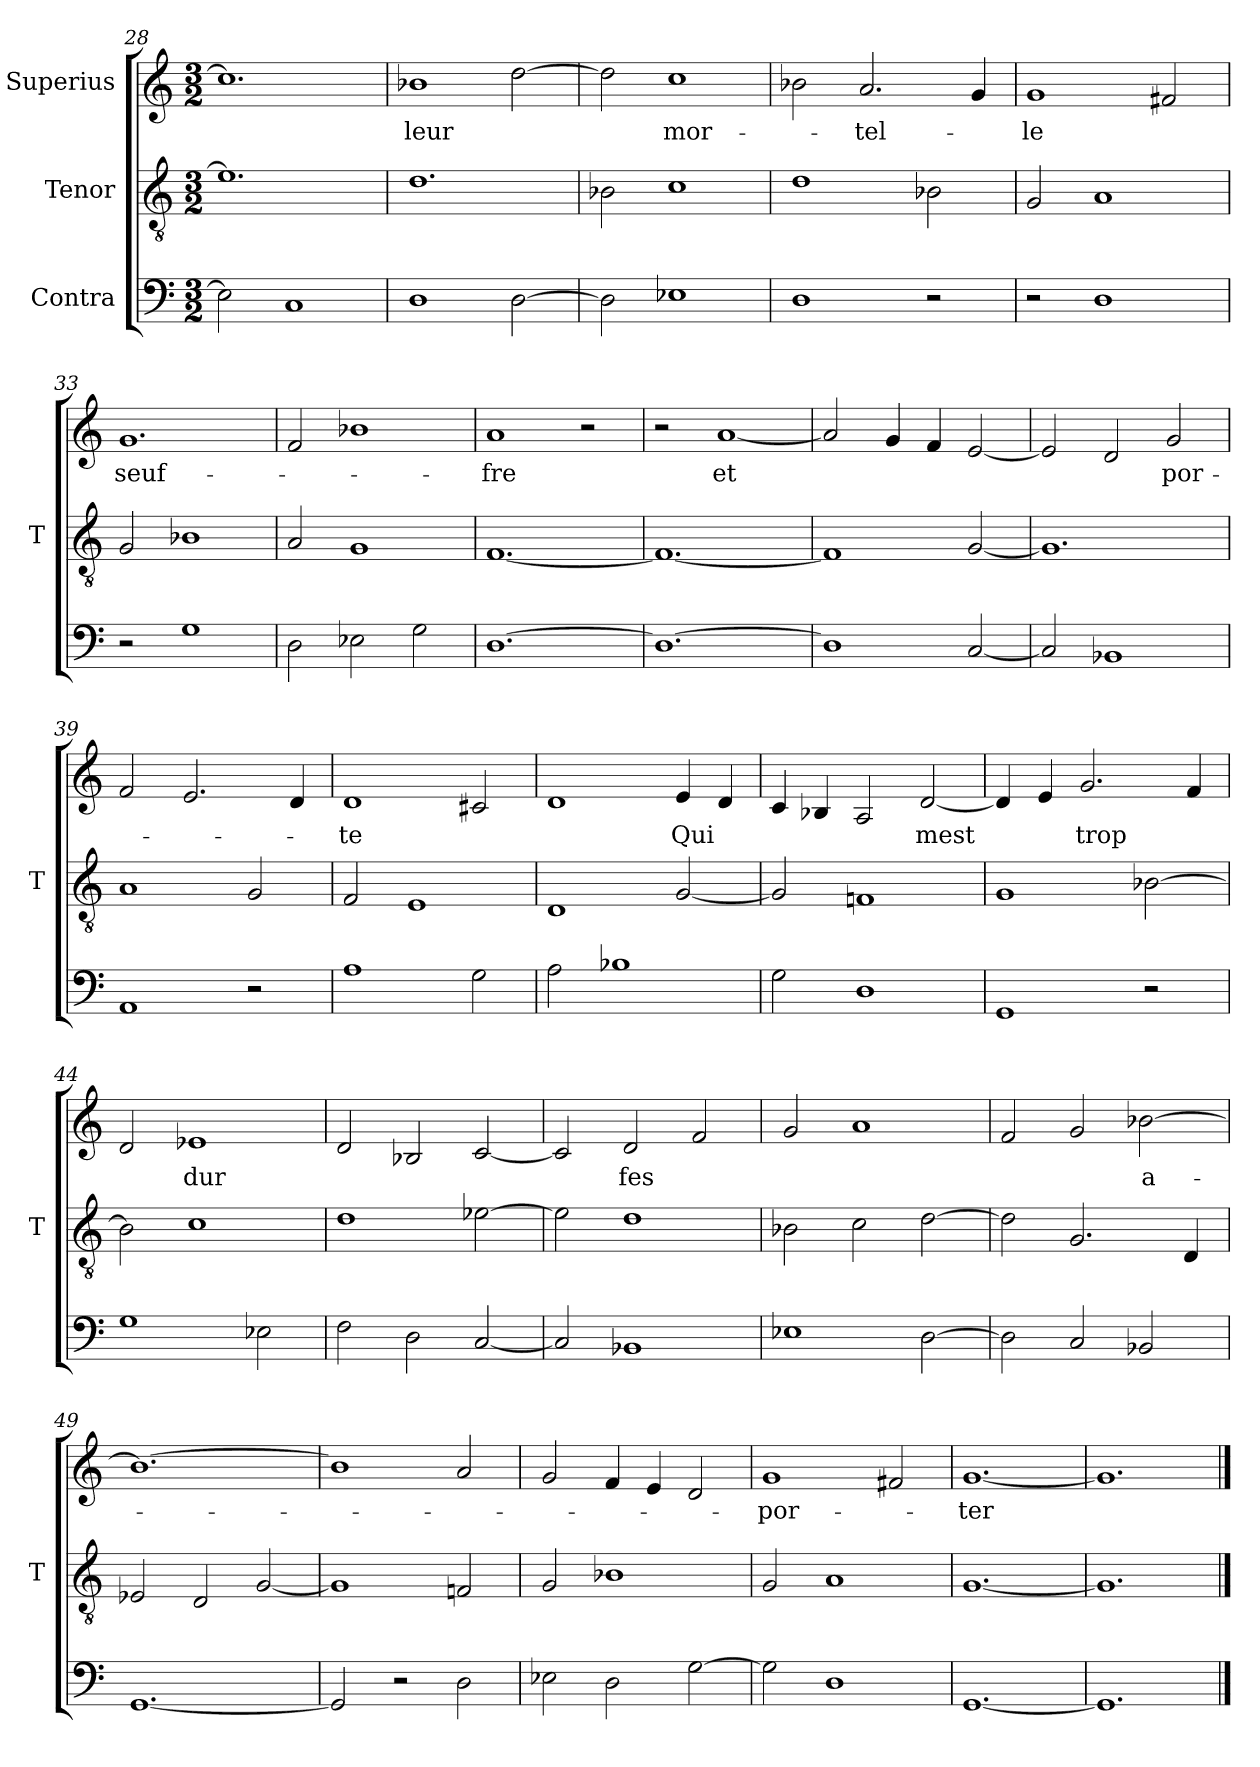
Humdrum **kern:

**kern	**kern	**kern	**text
*part3	*part2	*part1	*part1
*staff3	*staff2	*staff1	*staff1
*I"Contra	*I"Tenor	*I"Superius	*
*	*I'T	*	*
*clefF4	*clefGv2	*clefG2	*
*M3/2	*M3/2	*M3/2	*
=28	=28	=28	=28
2E-]	1.e-]	1.cc]	.
1C	.	.	.
=29	=29	=29	=29
1D	1.d	1b-X	-leur
[2D	.	[2dd	.
=30	=30	=30	=30
2D]	2B-X	2dd]	.
1E-X	1c	1cc	mor-
=31	=31	=31	=31
1D	1d	2b-X	.
.	.	2.a	-tel-
2r	2B-X	.	.
.	.	4g	.
=32	=32	=32	=32
2r	2G	1g	-le
1D	1A	.	.
.	.	2f#X	.
=33	=33	=33	=33
2r	2G	1.g	seuf-
1G	1B-X	.	.
=34	=34	=34	=34
2D	2A	2f	.
2E-X	1G	1b-X	.
2G	.	.	.
=35	=35	=35	=35
[1.D	[1.F	1a	-fre
.	.	2r	.
=36	=36	=36	=36
1.D_	1.F_	2r	.
.	.	[1a	-et
=37	=37	=37	=37
1D]	1F]	2a]	.
.	.	4g	.
.	.	4f	.
[2C	[2G	[2e	.
=38	=38	=38	=38
2C]	1.G]	2e]	.
1BB-X	.	2d	.
.	.	2g	por-
=39	=39	=39	=39
1AA	1A	2f	.
.	.	2.e	.
2r	2G	.	.
.	.	4d	.
=40	=40	=40	=40
1A	2F	1d	-te
.	1E	.	.
2G	.	2c#X	.
=41	=41	=41	=41
2A	1D	1d	.
1B-X	.	.	.
.	[2G	4e	-Qui
.	.	4d	.
=42	=42	=42	=42
2G	2G]	4c	.
.	.	4B-X	.
1D	1Fn	2A	.
.	.	[2d	-mest
=43	=43	=43	=43
1GG	1G	4d]	.
.	.	4e	.
.	.	2.g	-trop
2r	[2B-X	.	.
.	.	4f	.
=44	=44	=44	=44
1G	2B-]	2d	.
.	1c	1e-X	-dur
2E-X	.	.	.
=45	=45	=45	=45
2F	1d	2d	.
2D	.	2B-X	.
[2C	[2e-X	[2c	.
=46	=46	=46	=46
2C]	2e-]	2c]	.
1BB-X	1d	2d	-fes
.	.	2f	.
=47	=47	=47	=47
1E-X	2B-X	2g	.
.	2c	1a	.
[2D	[2d	.	.
=48	=48	=48	=48
2D]	2d]	2f	.
2C	2.G	2g	.
2BB-X	.	[2b-X	a-
.	4D	.	.
=49	=49	=49	=49
[1.GG	2E-X	1.b-_	.
.	2D	.	.
.	[2G	.	.
=50	=50	=50	=50
2GG]	1G]	1b-]	.
2r	.	.	.
2D	2Fn	2a	.
=51	=51	=51	=51
2E-X	2G	2g	.
2D	1B-X	4f	.
.	.	4e	.
[2G	.	2d	.
=52	=52	=52	=52
2G]	2G	1g	-por-
1D	1A	.	.
.	.	2f#X	.
=53	=53	=53	=53
[1.GG	[1.G	[1.g	-ter
=54	=54	=54	=54
1.GG]	1.G]	1.g]	.
==	==	==	==
*-	*-	*-	*-
